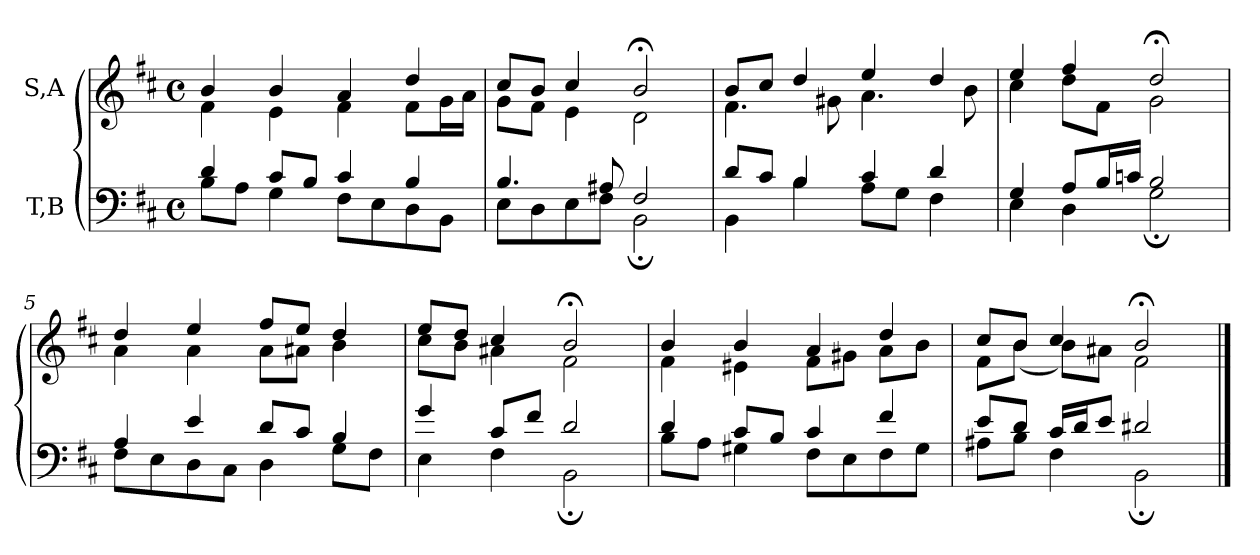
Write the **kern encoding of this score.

**kern	**kern
*part2	*part1
*staff2	*staff1
*I"T,B	*I"S,A
*clefF4	*clefG2
*k[f#c#]	*k[f#c#]
*M4/4	*M4/4
*met(c)	*met(c)
=1	=1
*^	*^
4d	8BL	4b	4f#
.	8AJ	.	.
8c#L	4G	4b	4e
8BJ	.	.	.
4c#	8F#L	4a	4f#
.	8E	.	.
4B	8D	4dd	8f#L
.	8BBJ	.	16gL
.	.	.	16aJJ
=2	=2	=2	=2
4.B	8EL	8cc#L	8gL
.	8D	8bJ	8f#J
.	8E	4cc#	4e
8A#X	8F#J	.	.
2F#	2BB;	2b;<	2d
=3	=3	=3	=3
8dL	4BB	8bL	4.f#
8c#J	.	8cc#J	.
4B	4B	4dd	.
.	.	.	8g#X
4c#	8AL	4ee	4.a
.	8GJ	.	.
4d	4F#	4dd	.
.	.	.	8b
=4	=4	=4	=4
4G	4E	4ee	4cc#
8AL	4D	4ff#	8ddL
16BL	.	.	8f#J
16cnJJ	.	.	.
2B	2G;	2dd;<	2g
=5	=5	=5	=5
4A	8F#L	4dd	4a
.	8E	.	.
4e	8D	4ee	4a
.	8C#J	.	.
8dL	4D	8ff#L	8aL
8c#J	.	8eeJ	8a#XJ
4B	8GL	4dd	4b
.	8F#J	.	.
=6	=6	=6	=6
4g	4E	8eeL	8cc#L
.	.	8ddJ	8bJ
8c#L	4F#	4cc#	4a#X
8f#J	.	.	.
2d	2BB;	2b;<	2f#
=7	=7	=7	=7
4d	8BL	4b	4f#
.	8AJ	.	.
8c#L	4G#X	4b	4e#X
8BJ	.	.	.
4c#	8F#L	4a	8f#L
.	8E	.	8g#XJ
4f#	8F#	4dd	8aL
.	8G#J	.	8bJ
=8	=8	=8	=8
8eL	8A#XL	8cc#L	8f#L
8dJ	8BJ	8bJ	(<8bJ
16c#LL	4F#	4cc#	8bL)
16dJ	.	.	.
8eJ	.	.	8a#XJ
2d#X	2BB;	2b;<	2f#
*v	*v	*	*
*	*v	*v
==	==
*-	*-
